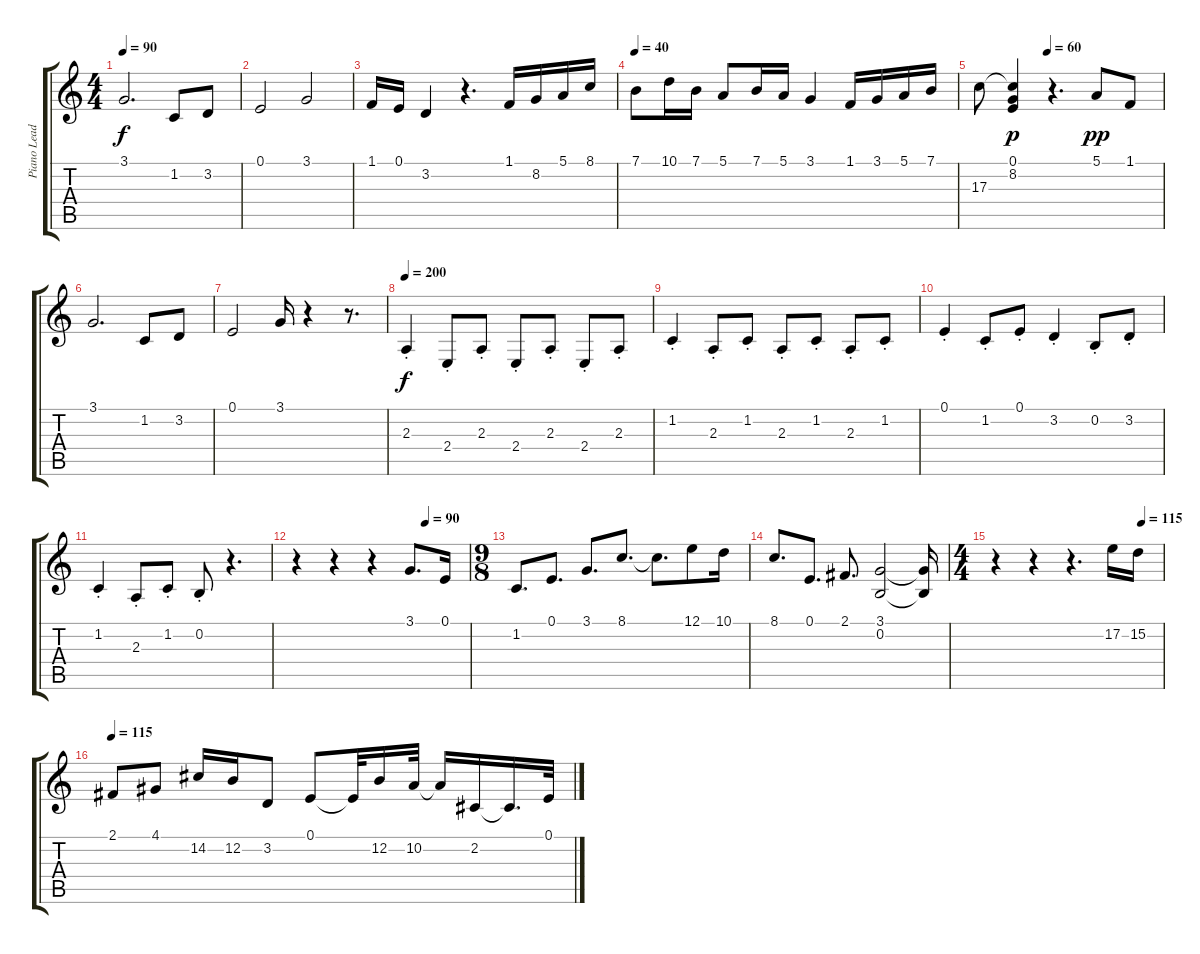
\track ("Piano Lead" "Piano Lead") {instrument accordion}
\staff {score tabs}
\tuning (E4 B3 G3 D3 A2 E2) {hide}
\ts (4 4)
\tempo 90
\clef g2
\ks c
3.1.2{d dy f} 1.2.8 3.2.8 |
0.1.2 3.1.2 |
1.1.16 0.1.16 3.2.4 r.4{d} 1.1.16 8.2.16 5.1.16 8.1.16 |
\tempo 40
7.1.8 10.1.16 7.1.16 5.1.8 7.1.16 5.1.16 3.1.4 1.1.16 3.1.16 5.1.16 7.1.16 |
\tempo (60 0.375)
17.3.8 (0.1 8.2 17.3{t}).4{dy p} r.4{d} 5.1.8{dy pp} 1.1.8 |
3.1.2{d} 1.2.8 3.2.8 |
0.1.2 3.1.16 r.4 r.8{d} |
\tempo 200
2.3{st}.4{dy f} 2.4{st}.8 2.3{st}.8 2.4{st}.8 2.3{st}.8 2.4{st}.8 2.3{st}.8 |
1.2{st}.4 2.3{st}.8 1.2{st}.8 2.3{st}.8 1.2{st}.8 2.3{st}.8 1.2{st}.8 |
0.1{st}.4 1.2{st}.8 0.1{st}.8 3.2{st}.4 0.2{st}.8 3.2{st}.8 |
1.2{st}.4 2.3{st}.8 1.2{st}.8 0.2{st}.8 r.4{d} |
\tempo (90 0.75)
r.4 r.4 r.4 3.1.8{d} 0.1.16 |
\ts (9 8)
1.2.8{d} 0.1.8{d} 3.1.8{d} 8.1.8{d} 8.1{t}.8{d} 12.1.8 10.1.16 |
8.1.8{d} 0.1.8{d} 2.1.8{d} (3.1 0.2).2 (3.1{t} 0.2{t}).16 |
\ts (4 4)
\tempo (115 0.875)
r.4 r.4 r.4{d} 17.2.16 15.2.16 |
\tempo 115
2.1.8 4.1.8 14.2.16 12.2.16 3.2.8 0.1.8 0.1{t}.32 12.2.16 10.2.32 10.2{t}.16 2.2.16 2.2{t}.16{d} 0.1.32
